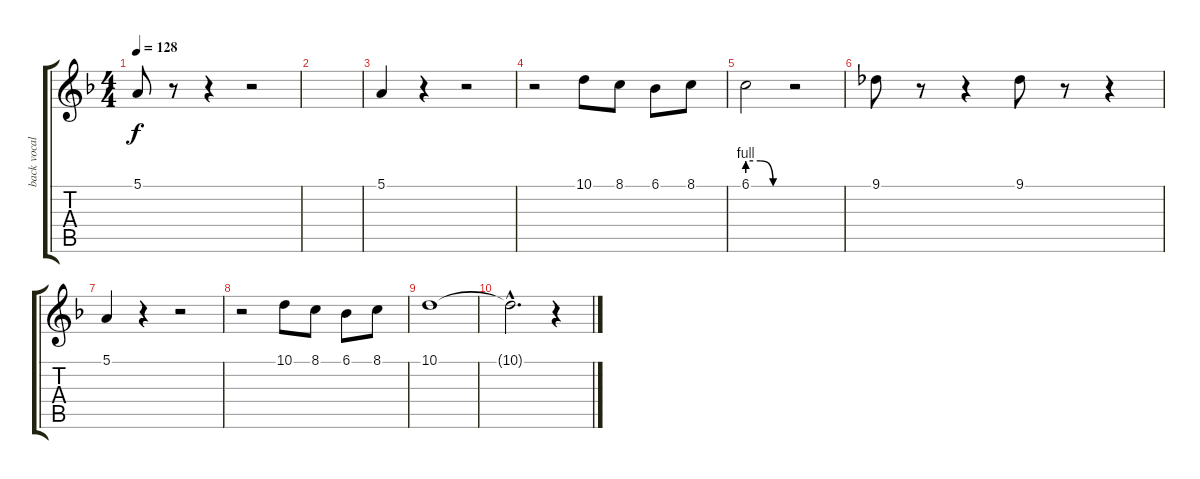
\track ("back vocal" "back vocal") {instrument panflute}
\staff {score tabs}
\tuning (E4 B3 G3 D3 A2 E2) {hide}
\ts (4 4)
\tempo 128
\clef g2
\ks f
5.1{t}.8{dy f} r.8 r.4 r.2 |
|
5.1.4 r.4 r.2 |
r.2 10.1.8 8.1.8 6.1.8 8.1.8 |
6.1{be (custom 0 4 20 4 40 0 60 0)}.2 r.2 |
9.1.8 r.8 r.4 9.1.8 r.8 r.4 |
5.1.4 r.4 r.2 |
r.2 10.1.8 8.1.8 6.1.8 8.1.8 |
10.1.1 |
10.1{hac t}.2{d} r.4
